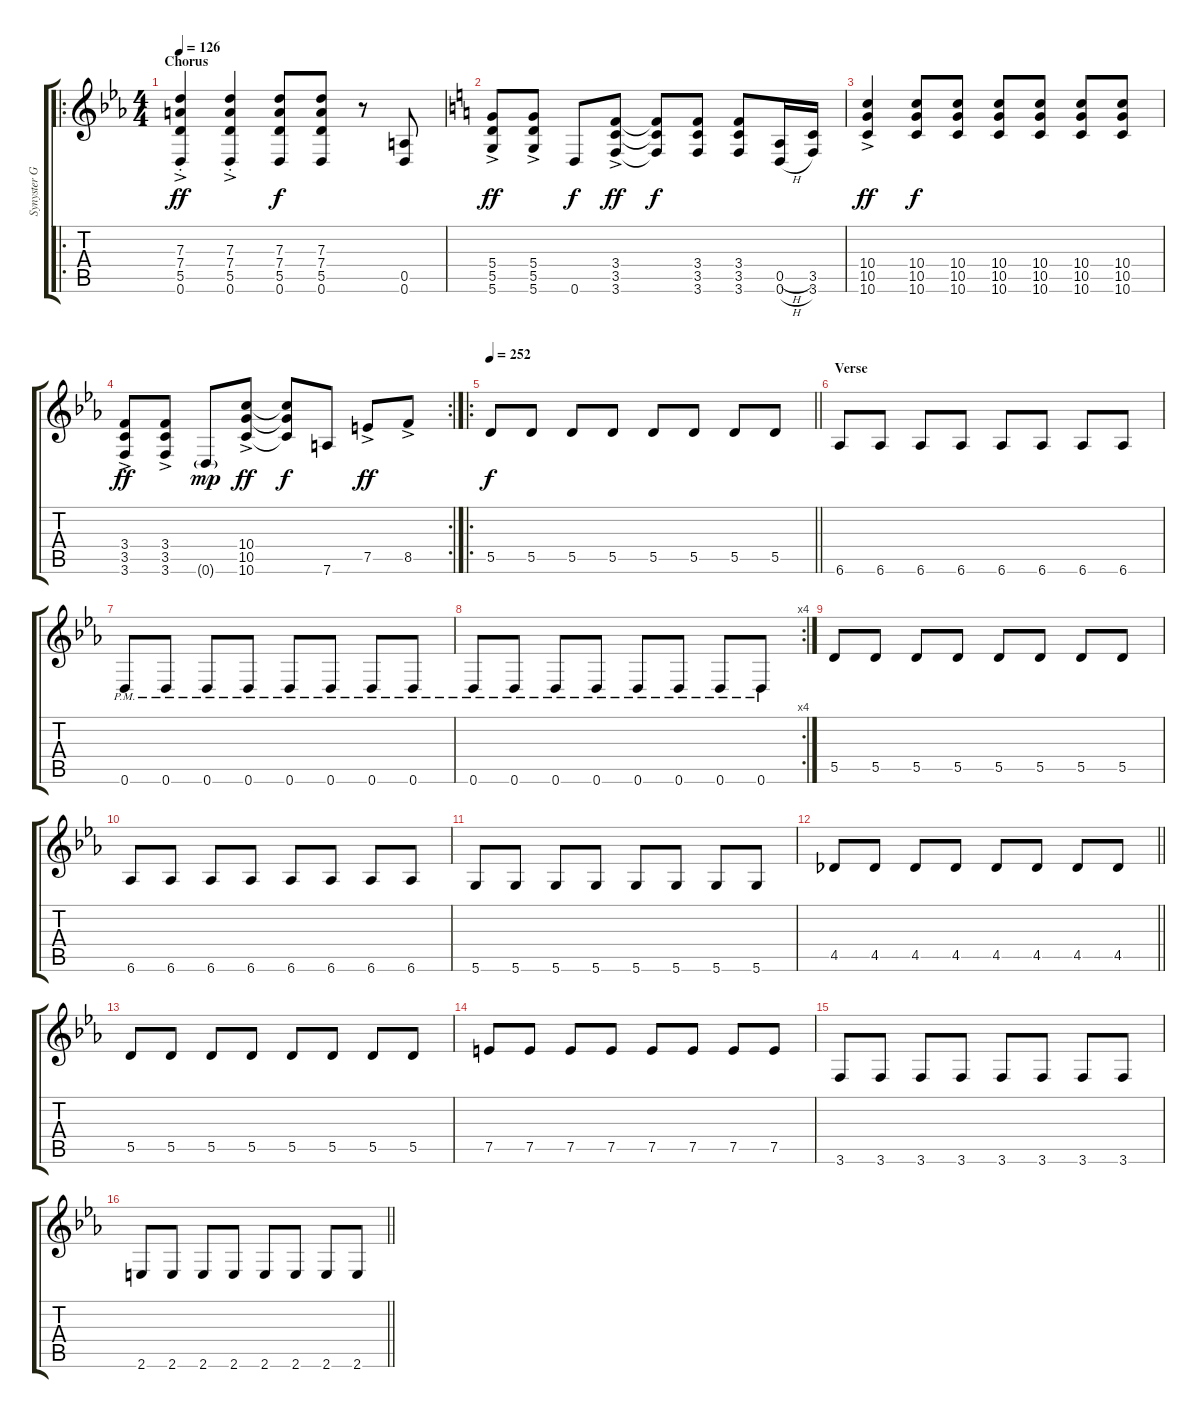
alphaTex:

\track ("Synyster Gates" "Synyster G") {instrument distortionguitar}
\staff {score tabs}
\tuning (E4 B3 G3 D3 A2 D2) {hide}
\ro
\ts (4 4)
\section ("" "Chorus")
\tempo 126
\clef g2
\ks eb
(7.3{ac st} 7.4{ac st} 5.5{ac st} 0.6{ac st}).4{dy ff} (7.3{ac st} 7.4{ac st} 5.5{ac st} 0.6{ac st}).4 (7.3 7.4 5.5 0.6).8{dy f} (7.3 7.4 5.5 0.6).8 r.8 (0.5 0.6).8 |
\ks c
(5.4{ac} 5.5{ac} 5.6{ac}).8{dy ff} (5.4{ac} 5.5{ac} 5.6{ac}).8 0.6.8{dy f} (3.4{ac} 3.5{ac} 3.6{ac}).8{dy ff} (3.4{t} 3.5{t} 3.6{t}).8{dy f} (3.4 3.5 3.6).8 (3.4 3.5 3.6).8 (0.5{h} 0.6{h}).16 (3.5 3.6).16 |
(10.4{ac} 10.5{ac} 10.6{ac}).4{dy ff} (10.4 10.5 10.6).8{dy f} (10.4 10.5 10.6).8 (10.4 10.5 10.6).8 (10.4 10.5 10.6).8 (10.4 10.5 10.6).8 (10.4 10.5 10.6).8 |
\rc 2
\ks eb
(3.4{ac} 3.5{ac} 3.6{ac}).8{dy ff} (3.4{ac} 3.5{ac} 3.6{ac}).8 0.6{g}.8{dy mp} (10.4{ac} 10.5{ac} 10.6{ac}).8{dy ff} (10.4{t} 10.5{t} 10.6{t}).8{dy f} 7.6.8 7.5{ac}.8{dy ff} 8.5{ac}.8 |
\ro
\tempo 252
\barLineRight lightlight
5.5.8{dy f} 5.5.8 5.5.8 5.5.8 5.5.8 5.5.8 5.5.8 5.5.8 |
\section ("" "Verse")
6.6.8 6.6.8 6.6.8 6.6.8 6.6.8 6.6.8 6.6.8 6.6.8 |
0.6{pm}.8 0.6{pm}.8 0.6{pm}.8 0.6{pm}.8 0.6{pm}.8 0.6{pm}.8 0.6{pm}.8 0.6{pm}.8 |
\rc 4
0.6{pm}.8 0.6{pm}.8 0.6{pm}.8 0.6{pm}.8 0.6{pm}.8 0.6{pm}.8 0.6{pm}.8 0.6{pm}.8 |
5.5.8 5.5.8 5.5.8 5.5.8 5.5.8 5.5.8 5.5.8 5.5.8 |
6.6.8 6.6.8 6.6.8 6.6.8 6.6.8 6.6.8 6.6.8 6.6.8 |
5.6.8 5.6.8 5.6.8 5.6.8 5.6.8 5.6.8 5.6.8 5.6.8 |
\barLineRight lightlight
4.5.8 4.5.8 4.5.8 4.5.8 4.5.8 4.5.8 4.5.8 4.5.8 |
5.5.8 5.5.8 5.5.8 5.5.8 5.5.8 5.5.8 5.5.8 5.5.8 |
7.5.8 7.5.8 7.5.8 7.5.8 7.5.8 7.5.8 7.5.8 7.5.8 |
3.6.8 3.6.8 3.6.8 3.6.8 3.6.8 3.6.8 3.6.8 3.6.8 |
\barLineRight lightlight
2.6.8 2.6.8 2.6.8 2.6.8 2.6.8 2.6.8 2.6.8 2.6.8
